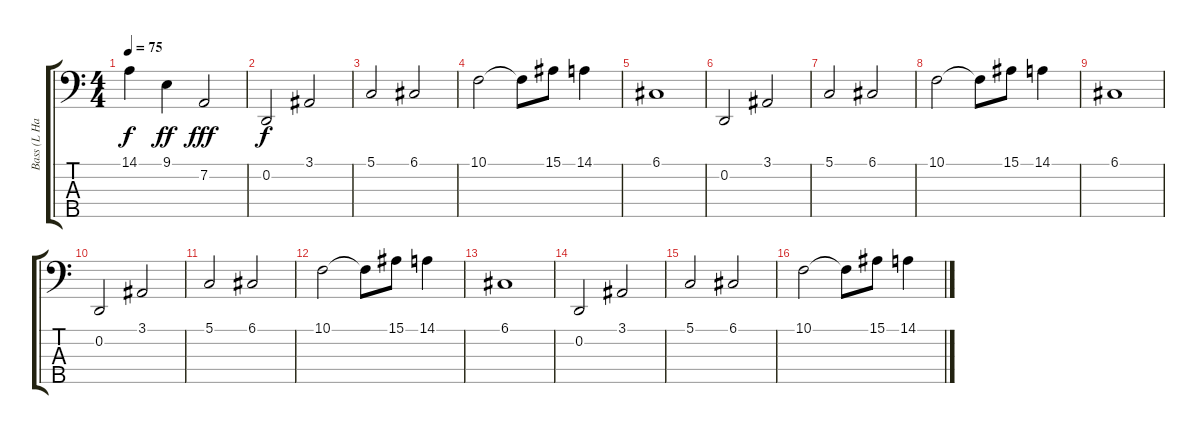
\track ("Bass (L Hand)" "Bass (L Ha") {instrument brightacousticpiano}
\staff {score tabs}
\tuning (G2 D2 A1 E1 B0) {hide}
\ts (4 4)
\tempo 75
\clef f4
\ks c
14.1.4{dy f} 9.1.4{dy ff} 7.2.2{dy fff} |
0.2.2{dy f volume 8} 3.1.2 |
5.1.2 6.1.2 |
10.1.2 10.1{t}.8 15.1.8 14.1.4 |
6.1.1 |
0.2.2 3.1.2 |
5.1.2 6.1.2 |
10.1.2 10.1{t}.8 15.1.8 14.1.4 |
6.1.1 |
0.2.2 3.1.2 |
5.1.2 6.1.2 |
10.1.2 10.1{t}.8 15.1.8 14.1.4 |
6.1.1 |
0.2.2 3.1.2 |
5.1.2 6.1.2 |
10.1.2 10.1{t}.8 15.1.8 14.1.4
